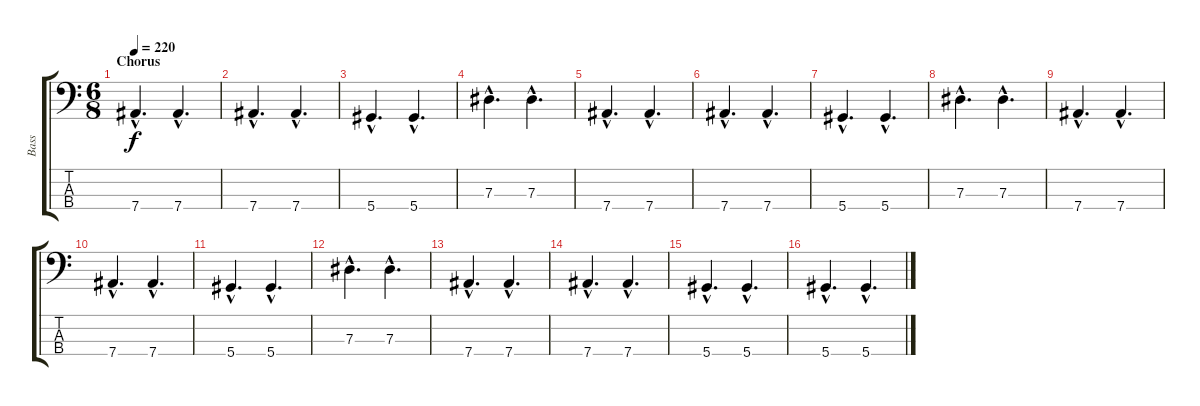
\track ("Bass" "Bass") {instrument electricbasspick}
\staff {score tabs}
\tuning (Gb2 Db2 Ab1 Eb1) {hide}
\ts (6 8)
\section ("" "Chorus")
\tempo 220
\clef f4
\ks c
7.4{hac}.4{d dy f} 7.4{hac}.4{d} |
7.4{hac}.4{d} 7.4{hac}.4{d} |
5.4{hac}.4{d} 5.4{hac}.4{d} |
7.3{hac}.4{d} 7.3{hac}.4{d} |
7.4{hac}.4{d} 7.4{hac}.4{d} |
7.4{hac}.4{d} 7.4{hac}.4{d} |
5.4{hac}.4{d} 5.4{hac}.4{d} |
7.3{hac}.4{d} 7.3{hac}.4{d} |
7.4{hac}.4{d} 7.4{hac}.4{d} |
7.4{hac}.4{d} 7.4{hac}.4{d} |
5.4{hac}.4{d} 5.4{hac}.4{d} |
7.3{hac}.4{d} 7.3{hac}.4{d} |
7.4{hac}.4{d} 7.4{hac}.4{d} |
7.4{hac}.4{d} 7.4{hac}.4{d} |
5.4{hac}.4{d} 5.4{hac}.4{d} |
5.4{hac}.4{d} 5.4{hac}.4{d}
